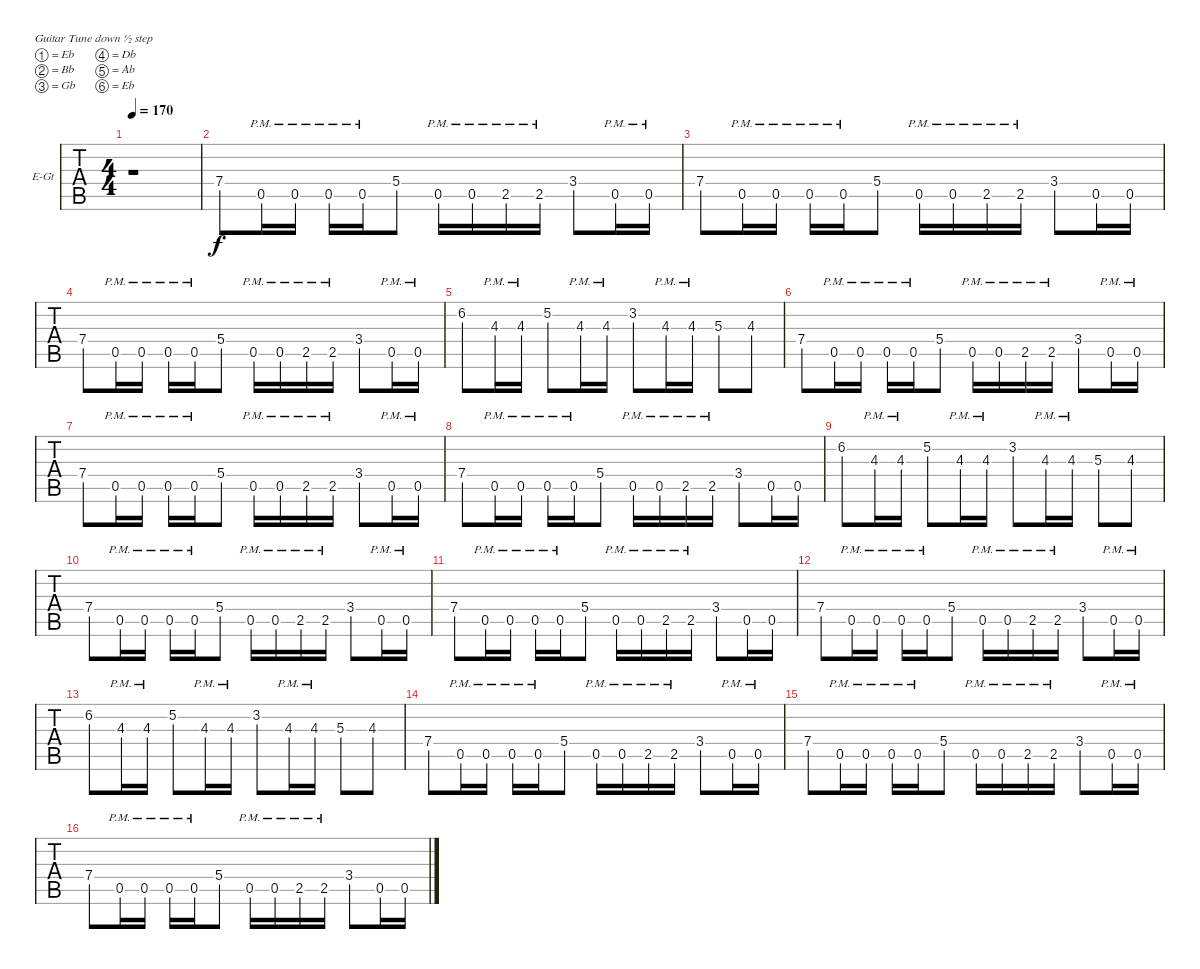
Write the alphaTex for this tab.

\bracketExtendMode groupsimilarinstruments
\firstSystemTrackNameOrientation horizontal
\otherSystemsTrackNameOrientation horizontal
\track ("Юрий Мелисов" "E-Gt") {instrument distortionguitar}
\staff {tabs}
\tuning (Eb4 Bb3 Gb3 Db3 Ab2 Eb2)
\ts (4 4)
\tempo 170
\clef g2
\ks c
r.1{dy f} |
7.4.8 0.5{pm}.16 0.5{pm}.16 0.5{pm}.16 0.5{pm}.16 5.4.8 0.5{pm}.16 0.5{pm}.16 2.5{pm}.16 2.5{pm}.16 3.4.8 0.5{pm}.16 0.5{pm}.16 |
7.4.8 0.5{pm}.16 0.5{pm}.16 0.5{pm}.16 0.5{pm}.16 5.4.8 0.5{pm}.16 0.5{pm}.16 2.5{pm}.16 2.5{pm}.16 3.4.8 0.5.16 0.5.16 |
7.4.8 0.5{pm}.16 0.5{pm}.16 0.5{pm}.16 0.5{pm}.16 5.4.8 0.5{pm}.16 0.5{pm}.16 2.5{pm}.16 2.5{pm}.16 3.4.8 0.5{pm}.16 0.5{pm}.16 |
6.2.8 4.3{pm}.16 4.3{pm}.16 5.2.8 4.3{pm}.16 4.3{pm}.16 3.2.8 4.3{pm}.16 4.3{pm}.16 5.3.8 4.3.8 |
7.4.8 0.5{pm}.16 0.5{pm}.16 0.5{pm}.16 0.5{pm}.16 5.4.8 0.5{pm}.16 0.5{pm}.16 2.5{pm}.16 2.5{pm}.16 3.4.8 0.5{pm}.16 0.5{pm}.16 |
7.4.8 0.5{pm}.16 0.5{pm}.16 0.5{pm}.16 0.5{pm}.16 5.4.8 0.5{pm}.16 0.5{pm}.16 2.5{pm}.16 2.5{pm}.16 3.4.8 0.5{pm}.16 0.5{pm}.16 |
7.4.8 0.5{pm}.16 0.5{pm}.16 0.5{pm}.16 0.5{pm}.16 5.4.8 0.5{pm}.16 0.5{pm}.16 2.5{pm}.16 2.5{pm}.16 3.4.8 0.5.16 0.5.16 |
6.2.8 4.3{pm}.16 4.3{pm}.16 5.2.8 4.3{pm}.16 4.3{pm}.16 3.2.8 4.3{pm}.16 4.3{pm}.16 5.3.8 4.3.8 |
7.4.8 0.5{pm}.16 0.5{pm}.16 0.5{pm}.16 0.5{pm}.16 5.4.8 0.5{pm}.16 0.5{pm}.16 2.5{pm}.16 2.5{pm}.16 3.4.8 0.5{pm}.16 0.5{pm}.16 |
7.4.8 0.5{pm}.16 0.5{pm}.16 0.5{pm}.16 0.5{pm}.16 5.4.8 0.5{pm}.16 0.5{pm}.16 2.5{pm}.16 2.5{pm}.16 3.4.8 0.5.16 0.5.16 |
7.4.8 0.5{pm}.16 0.5{pm}.16 0.5{pm}.16 0.5{pm}.16 5.4.8 0.5{pm}.16 0.5{pm}.16 2.5{pm}.16 2.5{pm}.16 3.4.8 0.5{pm}.16 0.5{pm}.16 |
6.2.8 4.3{pm}.16 4.3{pm}.16 5.2.8 4.3{pm}.16 4.3{pm}.16 3.2.8 4.3{pm}.16 4.3{pm}.16 5.3.8 4.3.8 |
7.4.8 0.5{pm}.16 0.5{pm}.16 0.5{pm}.16 0.5{pm}.16 5.4.8 0.5{pm}.16 0.5{pm}.16 2.5{pm}.16 2.5{pm}.16 3.4.8 0.5{pm}.16 0.5{pm}.16 |
7.4.8 0.5{pm}.16 0.5{pm}.16 0.5{pm}.16 0.5{pm}.16 5.4.8 0.5{pm}.16 0.5{pm}.16 2.5{pm}.16 2.5{pm}.16 3.4.8 0.5{pm}.16 0.5{pm}.16 |
7.4.8 0.5{pm}.16 0.5{pm}.16 0.5{pm}.16 0.5{pm}.16 5.4.8 0.5{pm}.16 0.5{pm}.16 2.5{pm}.16 2.5{pm}.16 3.4.8 0.5.16 0.5.16
